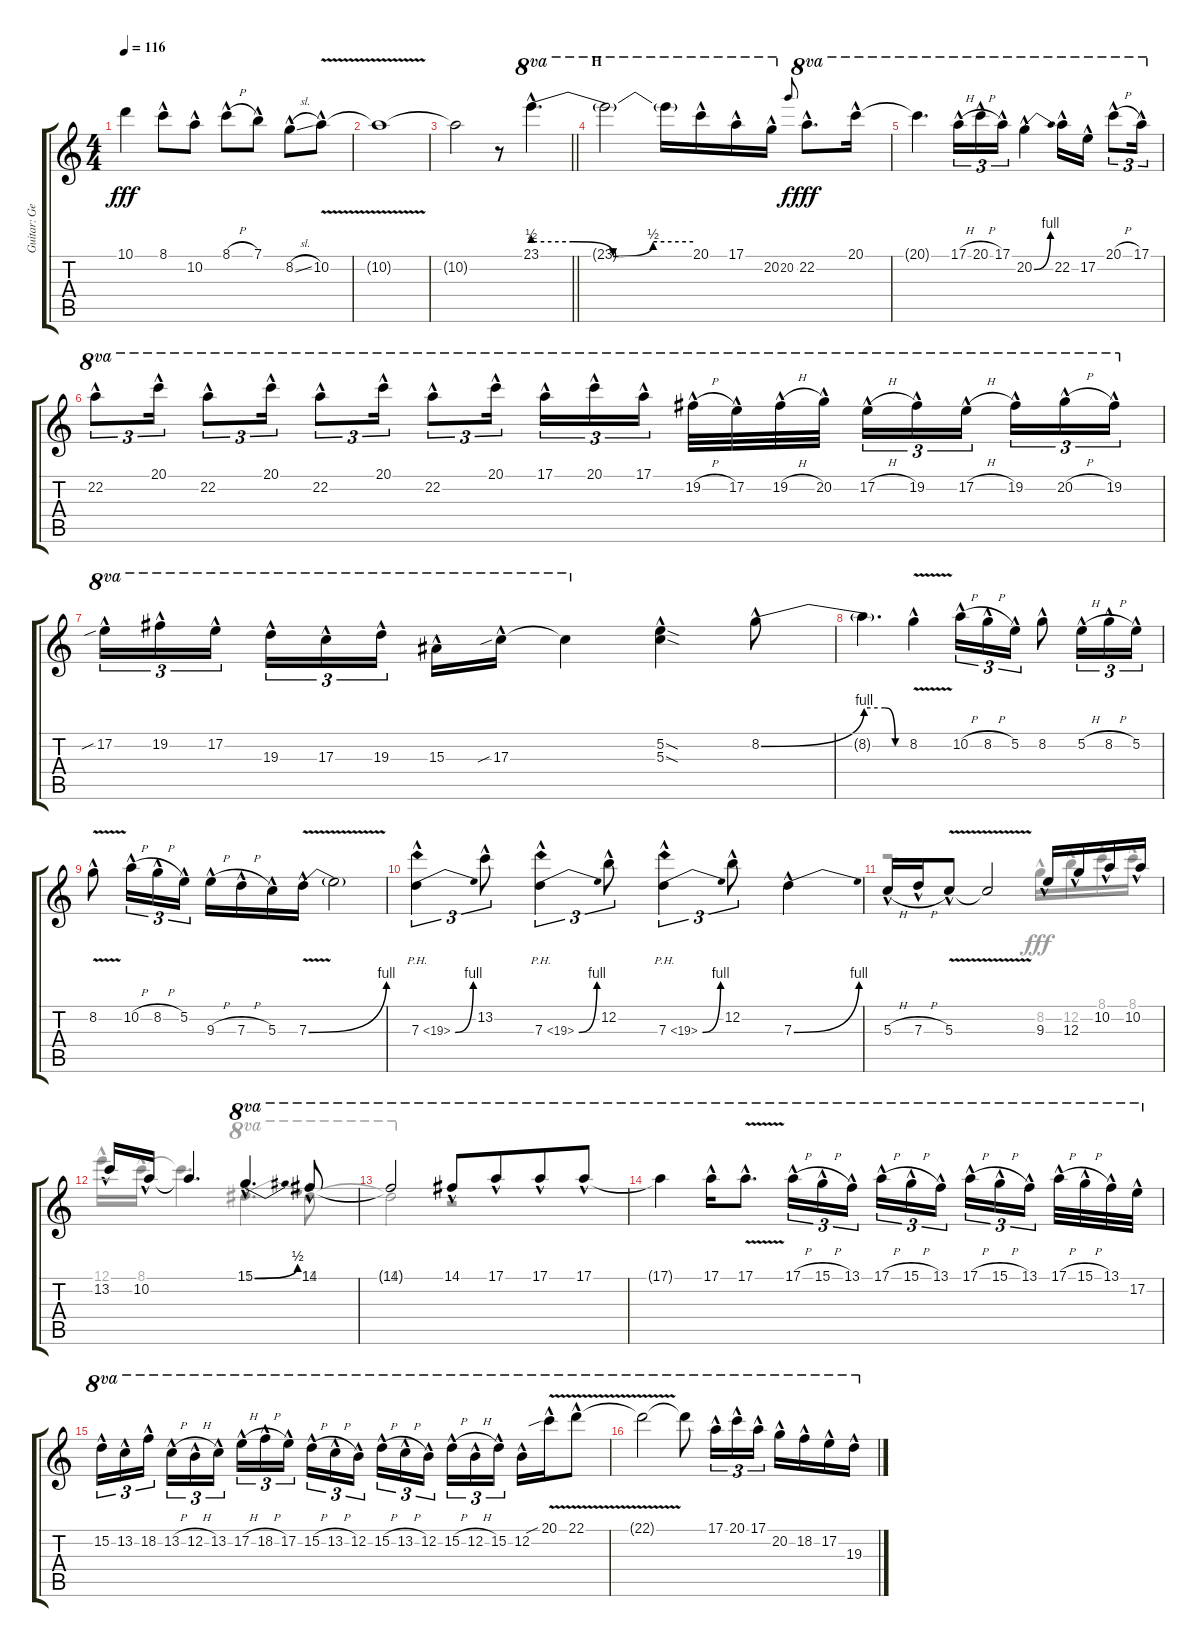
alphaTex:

\track ("Guitar: George" "Guitar: Ge") {instrument distortionguitar}
\staff {score tabs}
\tuning (E4 B3 G3 D3 A2 E2) {hide}
\voice
\ts (4 4)
\tempo 116
\clef g2
\ks c
10.1{t}.4{dy fff} 8.1{hac}.8 10.2{hac}.8 8.1{h hac}.8 7.1{hac}.8 8.2{sl hac}.8 10.2{v hac}.8 |
10.2{t}.1 |
\barLineRight lightlight
10.2{t}.2 r.8 23.1{be (custom 0 2 15 2 30 0 45 2 60 2) hac}.4{d ot 8va} |
\section ("" "H")
23.1{t}.2{ot 8va} 23.1{t}.16{ot 8va} 20.1{hac}.16{ot 8va} 17.1{hac}.16{ot 8va} 20.2{hac}.16{ot 8va} 20.2.8{gr onbeat dy f} 22.2{hac}.8{d ot 8va dy fff} 20.1{hac}.16{ot 8va} |
20.1{t}.4{d ot 8va} 17.1{h hac}.16{tu (3 2) ot 8va} 20.1{h hac}.16{tu (3 2) ot 8va} 17.1{hac}.16{tu (3 2) ot 8va} 20.2{be (bend 0 0 60 4) hac}.4{ot 8va} 22.2{hac}.16{ot 8va} 17.2{hac}.16{ot 8va} 20.1{h hac}.8{tu (3 2) ot 8va} 17.1{hac}.16{tu (3 2) ot 8va} |
22.2{hac}.8{tu (3 2) ot 8va} 20.1{hac}.16{tu (3 2) ot 8va} 22.2{hac}.8{tu (3 2) ot 8va} 20.1{hac}.16{tu (3 2) ot 8va} 22.2{hac}.8{tu (3 2) ot 8va} 20.1{hac}.16{tu (3 2) ot 8va} 22.2{hac}.8{tu (3 2) ot 8va} 20.1{hac}.16{tu (3 2) ot 8va} 17.1{hac}.16{tu (3 2) ot 8va} 20.1{hac}.16{tu (3 2) ot 8va} 17.1{hac}.16{tu (3 2) ot 8va beam splitsecondary} 19.2{h hac}.32{ot 8va} 17.2{hac}.32{ot 8va} 19.2{h hac}.32{ot 8va} 20.2{hac}.32{ot 8va} 17.2{h hac}.16{tu (3 2) ot 8va} 19.2{hac}.16{tu (3 2) ot 8va} 17.2{h hac}.16{tu (3 2) ot 8va beam splitsecondary} 19.2{hac}.16{tu (3 2) ot 8va} 20.2{h hac}.16{tu (3 2) ot 8va} 19.2{hac}.16{tu (3 2) ot 8va} |
17.2{sib hac}.16{tu (3 2) ot 8va} 19.2{hac}.16{tu (3 2) ot 8va} 17.2{hac}.16{tu (3 2) ot 8va beam splitsecondary} 19.3{hac}.16{tu (3 2) ot 8va} 17.3{hac}.16{tu (3 2) ot 8va} 19.3{hac}.16{tu (3 2) ot 8va} 15.3{hac}.16{ot 8va} 17.3{sib hac}.16{ot 8va} 17.3{t}.4{ot 8va} (5.2{sod hac} 5.3{sod hac}).4 8.2{be (bend 0 0 60 4) hac}.8 |
8.2{be (custom 0 4 30 4 45 0 60 0) t}.4{d} 8.2{v hac}.4 10.2{h hac}.16{tu (3 2)} 8.2{h hac}.16{tu (3 2)} 5.2{hac}.16{tu (3 2)} 8.2{hac}.8 5.2{h hac}.16{tu (3 2)} 8.2{h hac}.16{tu (3 2)} 5.2{hac}.16{tu (3 2)} |
8.2{v hac}.8 10.2{h hac}.16{tu (3 2)} 8.2{h hac}.16{tu (3 2)} 5.2{hac}.16{tu (3 2)} 9.3{h hac}.16 7.3{h hac}.16 5.3{hac}.16 7.3{be (bend 0 0 60 4) v hac}.16 7.3{t}.2 |
7.3{be (bend 0 0 60 4) ph 12 hac}.4{tu (3 2)} 13.2{hac}.8{tu (3 2)} 7.3{be (bend 0 0 60 4) ph 12 hac}.4{tu (3 2)} 12.2{hac}.8{tu (3 2)} 7.3{be (bend 0 0 60 4) ph 12 hac}.4{tu (3 2)} 12.2{hac}.8{tu (3 2)} 7.3{be (bend 0 0 60 4) hac}.4 |
5.3{h hac}.16 7.3{h hac}.16 5.3{v hac}.8 5.3{t}.2 9.3{hac}.16 12.3{hac}.16 10.2{hac}.16 10.2{hac}.16 |
13.2{hac}.16 10.2{hac}.16 10.2{t}.4{d} 15.1{be (bend 0 0 60 2) hac}.4{d ot 8va} 14.1{hac}.8{ot 8va} |
14.1{t}.2{ot 8va} 14.1{hac}.8{ot 8va} 17.1{hac}.8{ot 8va beam merge} 17.1{hac}.8{ot 8va} 17.1{hac}.8{ot 8va} |
17.1{t}.4{ot 8va} 17.1{hac}.16{ot 8va} 17.1{v hac}.8{d ot 8va} 17.1{h hac}.16{tu (3 2) ot 8va} 15.1{h hac}.16{tu (3 2) ot 8va} 13.1{hac}.16{tu (3 2) ot 8va beam splitsecondary} 17.1{h hac}.16{tu (3 2) ot 8va} 15.1{h hac}.16{tu (3 2) ot 8va} 13.1{hac}.16{tu (3 2) ot 8va} 17.1{h hac}.16{tu (3 2) ot 8va} 15.1{h hac}.16{tu (3 2) ot 8va} 13.1{hac}.16{tu (3 2) ot 8va beam splitsecondary} 17.1{h hac}.32{ot 8va} 15.1{h hac}.32{ot 8va} 13.1{hac}.32{ot 8va} 17.2{hac}.32{ot 8va} |
15.2{hac}.16{tu (3 2) ot 8va} 13.2{hac}.16{tu (3 2) ot 8va} 18.2{hac}.16{tu (3 2) ot 8va beam splitsecondary} 13.2{h hac}.16{tu (3 2) ot 8va} 12.2{h hac}.16{tu (3 2) ot 8va} 13.2{hac}.16{tu (3 2) ot 8va} 17.2{h hac}.16{tu (3 2) ot 8va} 18.2{h hac}.16{tu (3 2) ot 8va} 17.2{hac}.16{tu (3 2) ot 8va beam splitsecondary} 15.2{h hac}.16{tu (3 2) ot 8va} 13.2{h hac}.16{tu (3 2) ot 8va} 12.2{hac}.16{tu (3 2) ot 8va} 15.2{h hac}.16{tu (3 2) ot 8va} 13.2{h hac}.16{tu (3 2) ot 8va} 12.2{hac}.16{tu (3 2) ot 8va beam splitsecondary} 15.2{h hac}.16{tu (3 2) ot 8va} 12.2{h hac}.16{tu (3 2) ot 8va} 15.2{hac}.16{tu (3 2) ot 8va} 12.2{hac}.16{ot 8va} 20.1{v sib hac}.16{ot 8va} 22.1{v hac}.8{ot 8va} |
22.1{t}.2{ot 8va} 22.1{t}.8{ot 8va} 17.1{hac}.16{tu (3 2) ot 8va} 20.1{hac}.16{tu (3 2) ot 8va} 17.1{hac}.16{tu (3 2) ot 8va} 20.2{hac}.16{ot 8va} 18.2{hac}.16{ot 8va} 17.2{hac}.16{ot 8va} 19.3{hac}.16{ot 8va}
\voice
\clef g2
\ottava regular
\simile none
\ks c
|
|
\barLineRight lightlight
|
|
|
|
|
|
|
|
r.2{d} 8.2{hac}.16 12.2{hac}.16 8.1{hac}.16 8.1{hac}.16 |
12.1{hac}.16 8.1{hac}.16 8.1{t}.4{d} 11.1{be (bend 0 0 60 2) hac}.4{d ot 8va} 11.1{hac}.8{ot 8va} |
11.1{t}.2{ot 8va} r.2 |
|
|
